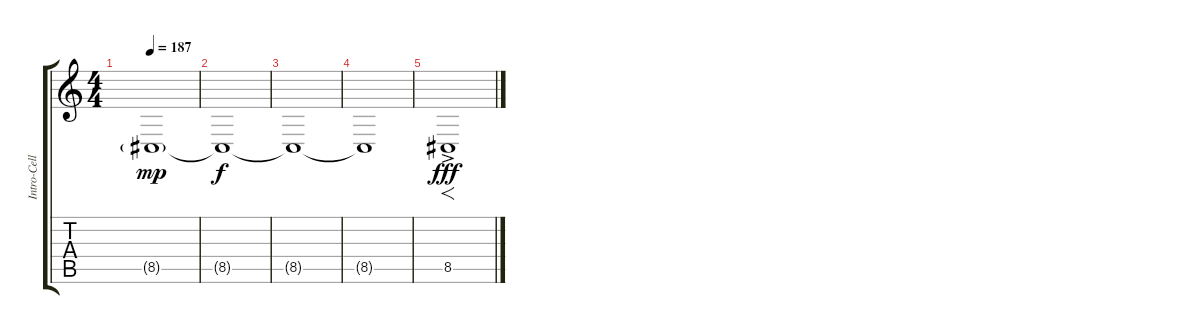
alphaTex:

\track ("Intro-Cello (Cello)" "Intro-Cell") {instrument cello}
\staff {score tabs}
\tuning (C4 G3 Eb3 Bb2 F2 C2) {hide}
\ts (4 4)
\tempo 187
\clef g2
\ks c
8.5{g}.1{dy mp instrument cello} |
8.5{t}.1{dy f} |
8.5{t}.1 |
8.5{t}.1 |
8.5{ac}.1{f dy fff}
